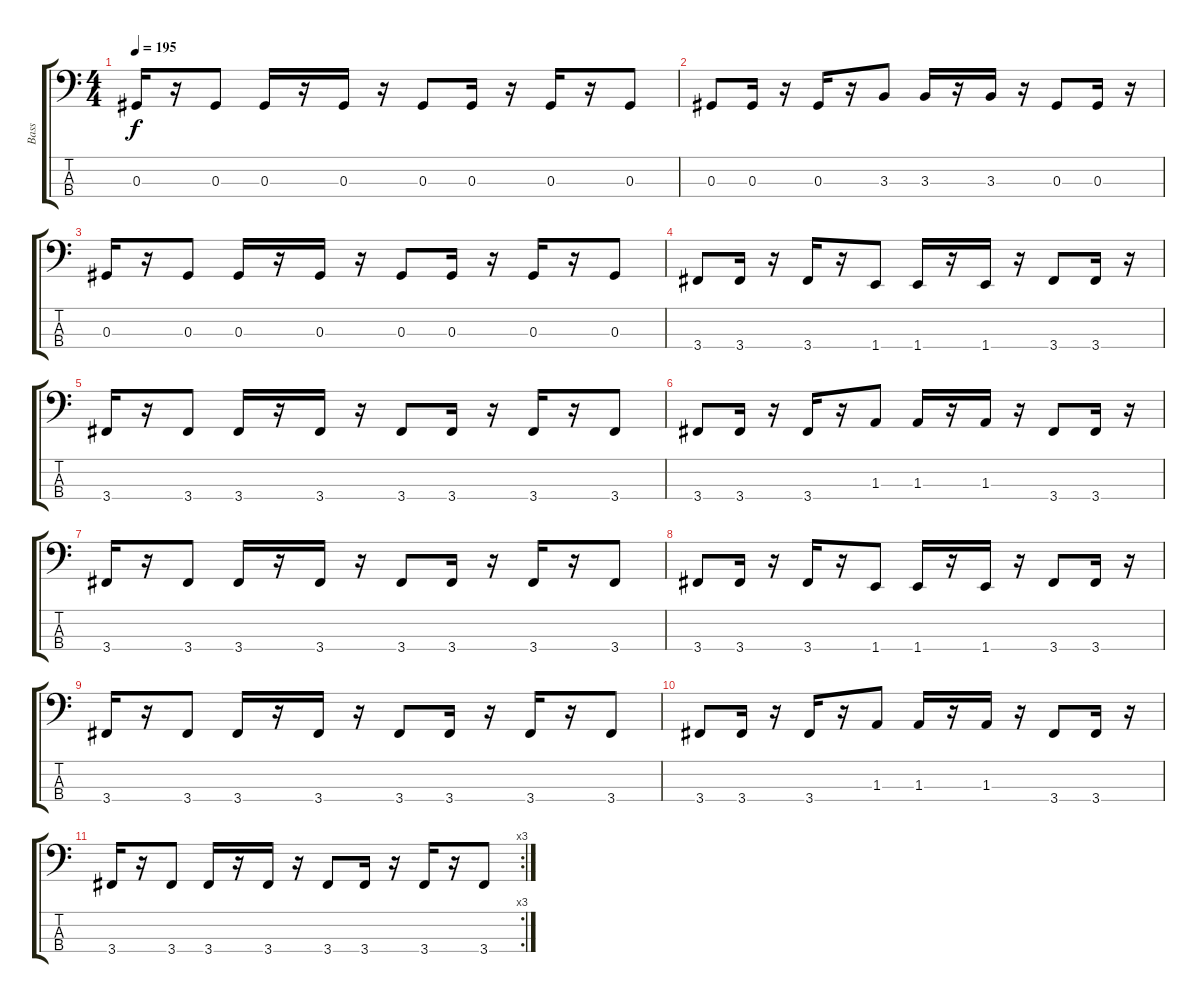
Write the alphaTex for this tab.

\track ("Bass" "Bass") {instrument electricbasspick}
\staff {score tabs}
\tuning (Gb2 Db2 Ab1 Eb1) {hide}
\ts (4 4)
\tempo 195
\clef f4
\ks c
0.3.16{dy f} r.16 0.3.8 0.3.16 r.16 0.3.16 r.16 0.3.8 0.3.16 r.16 0.3.16 r.16 0.3.8 |
0.3.8 0.3.16 r.16 0.3.16 r.16 3.3.8 3.3.16 r.16 3.3.16 r.16 0.3.8 0.3.16 r.16 |
0.3.16 r.16 0.3.8 0.3.16 r.16 0.3.16 r.16 0.3.8 0.3.16 r.16 0.3.16 r.16 0.3.8 |
3.4.8 3.4.16 r.16 3.4.16 r.16 1.4.8 1.4.16 r.16 1.4.16 r.16 3.4.8 3.4.16 r.16 |
3.4.16 r.16 3.4.8 3.4.16 r.16 3.4.16 r.16 3.4.8 3.4.16 r.16 3.4.16 r.16 3.4.8 |
3.4.8 3.4.16 r.16 3.4.16 r.16 1.3.8 1.3.16 r.16 1.3.16 r.16 3.4.8 3.4.16 r.16 |
3.4.16 r.16 3.4.8 3.4.16 r.16 3.4.16 r.16 3.4.8 3.4.16 r.16 3.4.16 r.16 3.4.8 |
3.4.8 3.4.16 r.16 3.4.16 r.16 1.4.8 1.4.16 r.16 1.4.16 r.16 3.4.8 3.4.16 r.16 |
3.4.16 r.16 3.4.8 3.4.16 r.16 3.4.16 r.16 3.4.8 3.4.16 r.16 3.4.16 r.16 3.4.8 |
3.4.8 3.4.16 r.16 3.4.16 r.16 1.3.8 1.3.16 r.16 1.3.16 r.16 3.4.8 3.4.16 r.16 |
\rc 3
3.4.16 r.16 3.4.8 3.4.16 r.16 3.4.16 r.16 3.4.8 3.4.16 r.16 3.4.16 r.16 3.4.8
